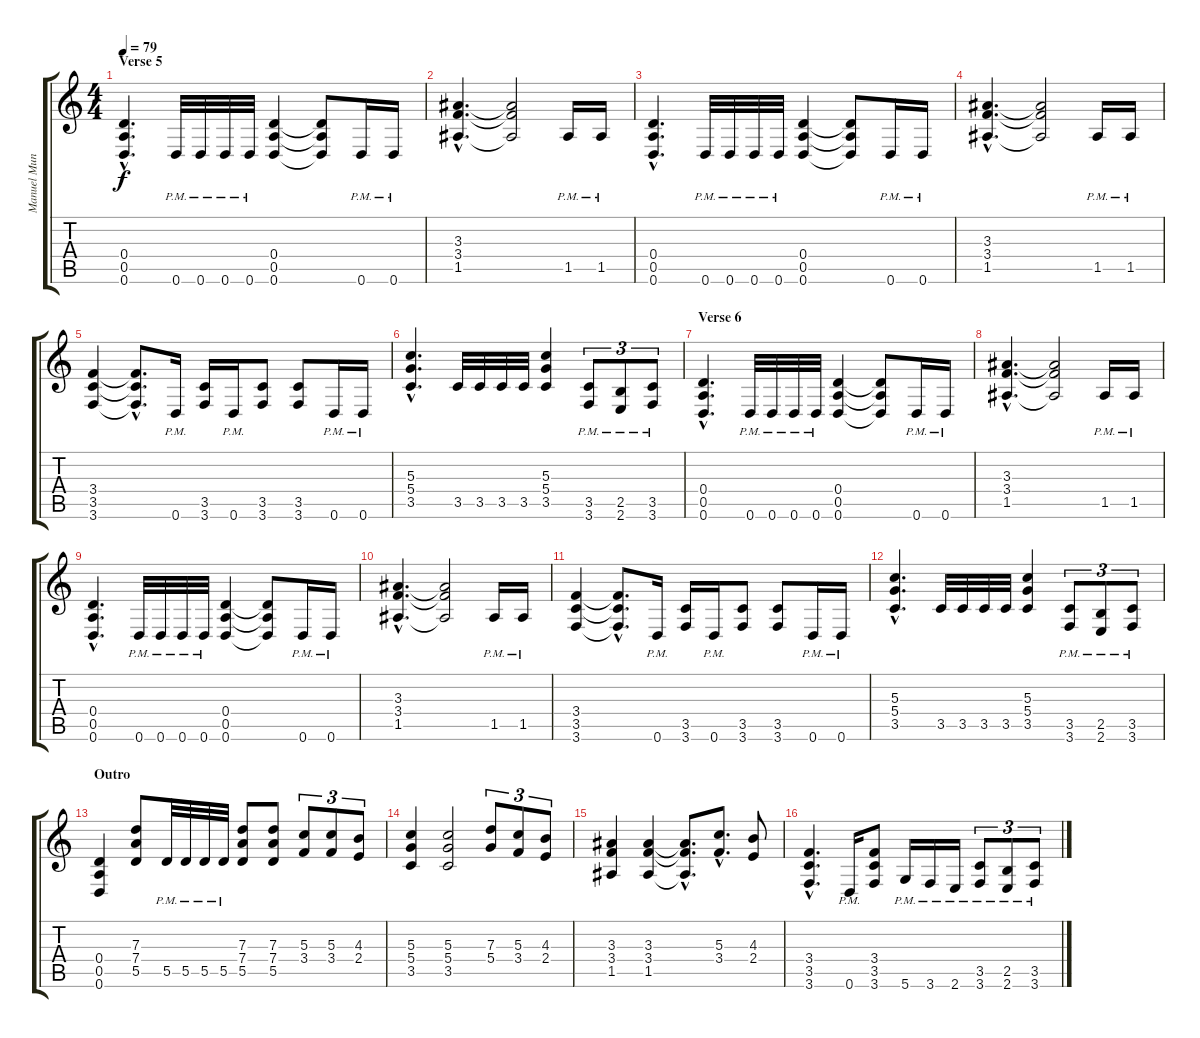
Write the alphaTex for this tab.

\track ("Manuel Munoz" "Manuel Mun") {instrument distortionguitar}
\staff {score tabs}
\tuning (E4 B3 G3 D3 A2 D2) {hide}
\ts (4 4)
\section ("" "Verse 5")
\tempo 79
\clef g2
\ks c
(0.4{hac} 0.5{hac} 0.6{hac}).4{d dy f} 0.6{pm}.32 0.6{pm}.32 0.6{pm}.32 0.6{pm}.32 (0.4 0.5 0.6).4 (0.4{t} 0.5{t} 0.6{t}).8 0.6{pm}.16 0.6{pm}.16 |
(3.3{hac} 3.4{hac} 1.5{hac}).4{d} (3.3{t} 3.4{t} 1.5{t}).2 1.5{pm}.16 1.5{pm}.16 |
(0.4{hac} 0.5{hac} 0.6{hac}).4{d} 0.6{pm}.32 0.6{pm}.32 0.6{pm}.32 0.6{pm}.32 (0.4 0.5 0.6).4 (0.4{t} 0.5{t} 0.6{t}).8 0.6{pm}.16 0.6{pm}.16 |
(3.3{hac} 3.4{hac} 1.5{hac}).4{d} (3.3{t} 3.4{t} 1.5{t}).2 1.5{pm}.16 1.5{pm}.16 |
(3.4 3.5 3.6).4 (3.4{hac t} 3.5{hac t} 3.6{hac t}).8{d} 0.6{pm}.16 (3.5 3.6).16 0.6{pm}.16 (3.5 3.6).8 (3.5 3.6).8 0.6{pm}.16 0.6{pm}.16 |
(5.3{hac} 5.4{hac} 3.5{hac}).4{d} 3.5.32 3.5.32 3.5.32 3.5.32 (5.3 5.4 3.5).4 (3.5{pm} 3.6{pm}).8{tu (3 2)} (2.5{pm} 2.6{pm}).8{tu (3 2)} (3.5{pm} 3.6{pm}).8{tu (3 2)} |
\section ("" "Verse 6")
(0.4{hac} 0.5{hac} 0.6{hac}).4{d} 0.6{pm}.32 0.6{pm}.32 0.6{pm}.32 0.6{pm}.32 (0.4 0.5 0.6).4 (0.4{t} 0.5{t} 0.6{t}).8 0.6{pm}.16 0.6{pm}.16 |
(3.3{hac} 3.4{hac} 1.5{hac}).4{d} (3.3{t} 3.4{t} 1.5{t}).2 1.5{pm}.16 1.5{pm}.16 |
(0.4{hac} 0.5{hac} 0.6{hac}).4{d} 0.6{pm}.32 0.6{pm}.32 0.6{pm}.32 0.6{pm}.32 (0.4 0.5 0.6).4 (0.4{t} 0.5{t} 0.6{t}).8 0.6{pm}.16 0.6{pm}.16 |
(3.3{hac} 3.4{hac} 1.5{hac}).4{d} (3.3{t} 3.4{t} 1.5{t}).2 1.5{pm}.16 1.5{pm}.16 |
(3.4 3.5 3.6).4 (3.4{hac t} 3.5{hac t} 3.6{hac t}).8{d} 0.6{pm}.16 (3.5 3.6).16 0.6{pm}.16 (3.5 3.6).8 (3.5 3.6).8 0.6{pm}.16 0.6{pm}.16 |
(5.3{hac} 5.4{hac} 3.5{hac}).4{d} 3.5.32 3.5.32 3.5.32 3.5.32 (5.3 5.4 3.5).4 (3.5{pm} 3.6{pm}).8{tu (3 2)} (2.5{pm} 2.6{pm}).8{tu (3 2)} (3.5{pm} 3.6{pm}).8{tu (3 2)} |
\section ("" "Outro")
(0.4 0.5 0.6).4 (7.3 7.4 5.5).8 5.5{pm}.32 5.5{pm}.32 5.5{pm}.32 5.5{pm}.32 (7.3 7.4 5.5).8 (7.3 7.4 5.5).8 (5.3 3.4).8{tu (3 2)} (5.3 3.4).8{tu (3 2)} (4.3 2.4).8{tu (3 2)} |
(5.3 5.4 3.5).4 (5.3 5.4 3.5).2 (7.3 5.4).8{tu (3 2)} (5.3 3.4).8{tu (3 2)} (4.3 2.4).8{tu (3 2)} |
(3.3 3.4 1.5).4 (3.3 3.4 1.5).4 (3.3{hac t} 3.4{hac t} 1.5{hac t}).8{d} (5.3{hac} 3.4{hac}).8{d} (4.3 2.4).8 |
(3.4{hac} 3.5{hac} 3.6{hac}).4{d} 0.6{pm}.16 (3.4 3.5 3.6).8 5.6{pm}.16 3.6{pm}.16 2.6{pm}.16 (3.5{pm} 3.6{pm}).8{tu (3 2)} (2.5{pm} 2.6{pm}).8{tu (3 2)} (3.5{pm} 3.6{pm}).8{tu (3 2)}
